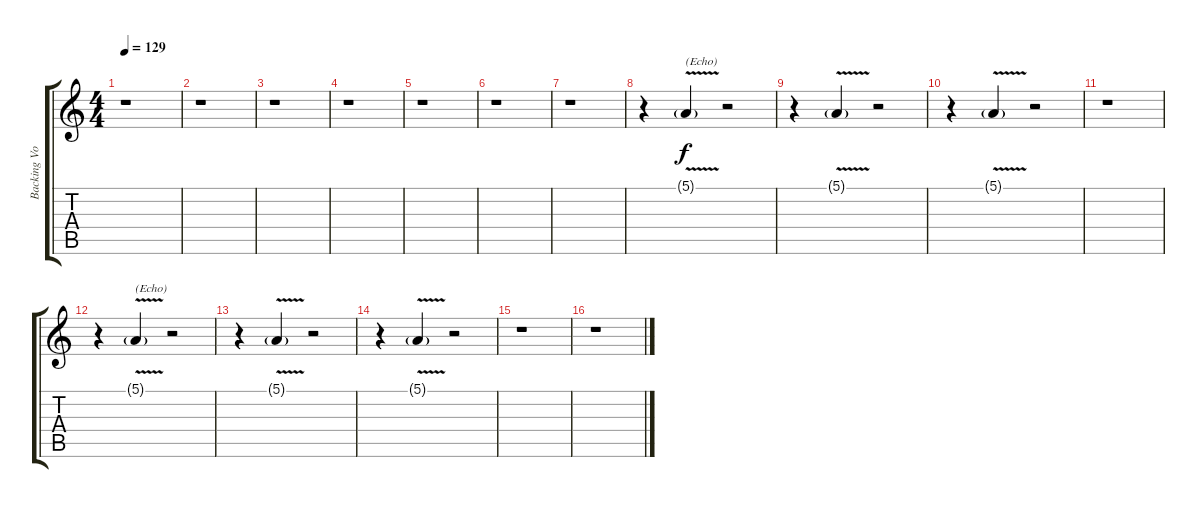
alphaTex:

\track ("Backing Vocals" "Backing Vo") {instrument bassoon}
\staff {score tabs}
\tuning (E4 B3 G3 D3 A2 D2) {hide}
\ts (4 4)
\tempo 129
\clef g2
\ks c
r.1{dy f} |
r.1 |
r.1 |
r.1 |
r.1 |
r.1 |
r.1 |
r.4 5.1{v g}.4{txt "(Echo)"} r.2 |
r.4 5.1{v g}.4 r.2 |
r.4 5.1{v g}.4 r.2 |
r.1 |
r.4 5.1{v g}.4{txt "(Echo)"} r.2 |
r.4 5.1{v g}.4 r.2 |
r.4 5.1{v g}.4 r.2 |
r.1 |
r.1
